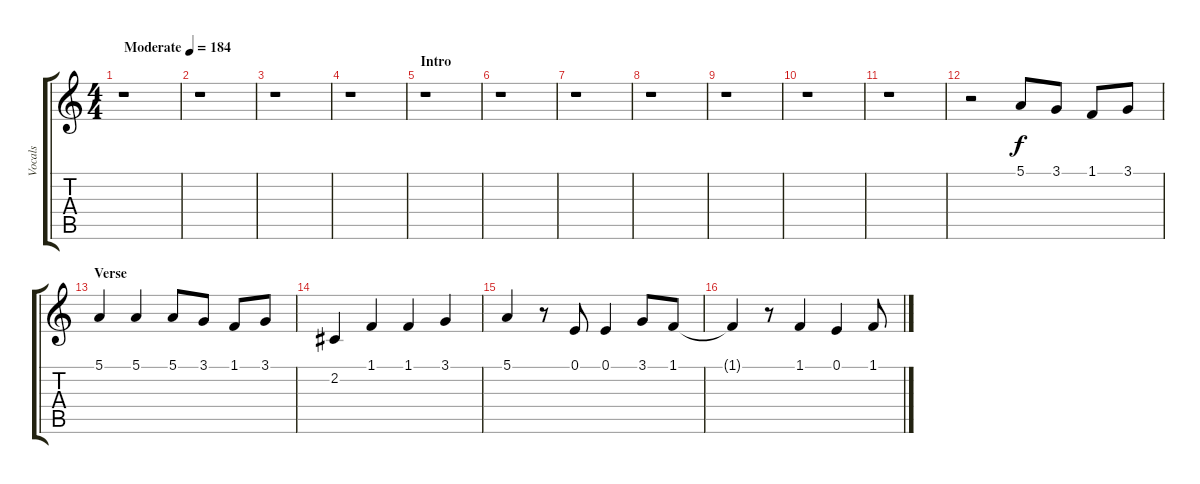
\track ("Vocals" "Vocals") {instrument acousticgrandpiano}
\staff {score tabs}
\tuning (E4 B3 G3 D3 A2 E2) {hide}
\ts (4 4)
\tempo (184 "Moderate")
\clef g2
\ks c
r.1{dy f instrument acousticgrandpiano} |
r.1 |
r.1 |
r.1 |
\section ("" "Intro")
r.1 |
r.1 |
r.1 |
r.1 |
r.1 |
r.1 |
r.1 |
r.2 5.1.8 3.1.8 1.1.8 3.1.8 |
\section ("" "Verse")
5.1.4 5.1.4 5.1.8 3.1.8 1.1.8 3.1.8 |
2.2.4 1.1.4 1.1.4 3.1.4 |
5.1.4 r.8 0.1.8 0.1.4 3.1.8 1.1.8 |
1.1{t}.4 r.8 1.1.4 0.1.4 1.1.8
